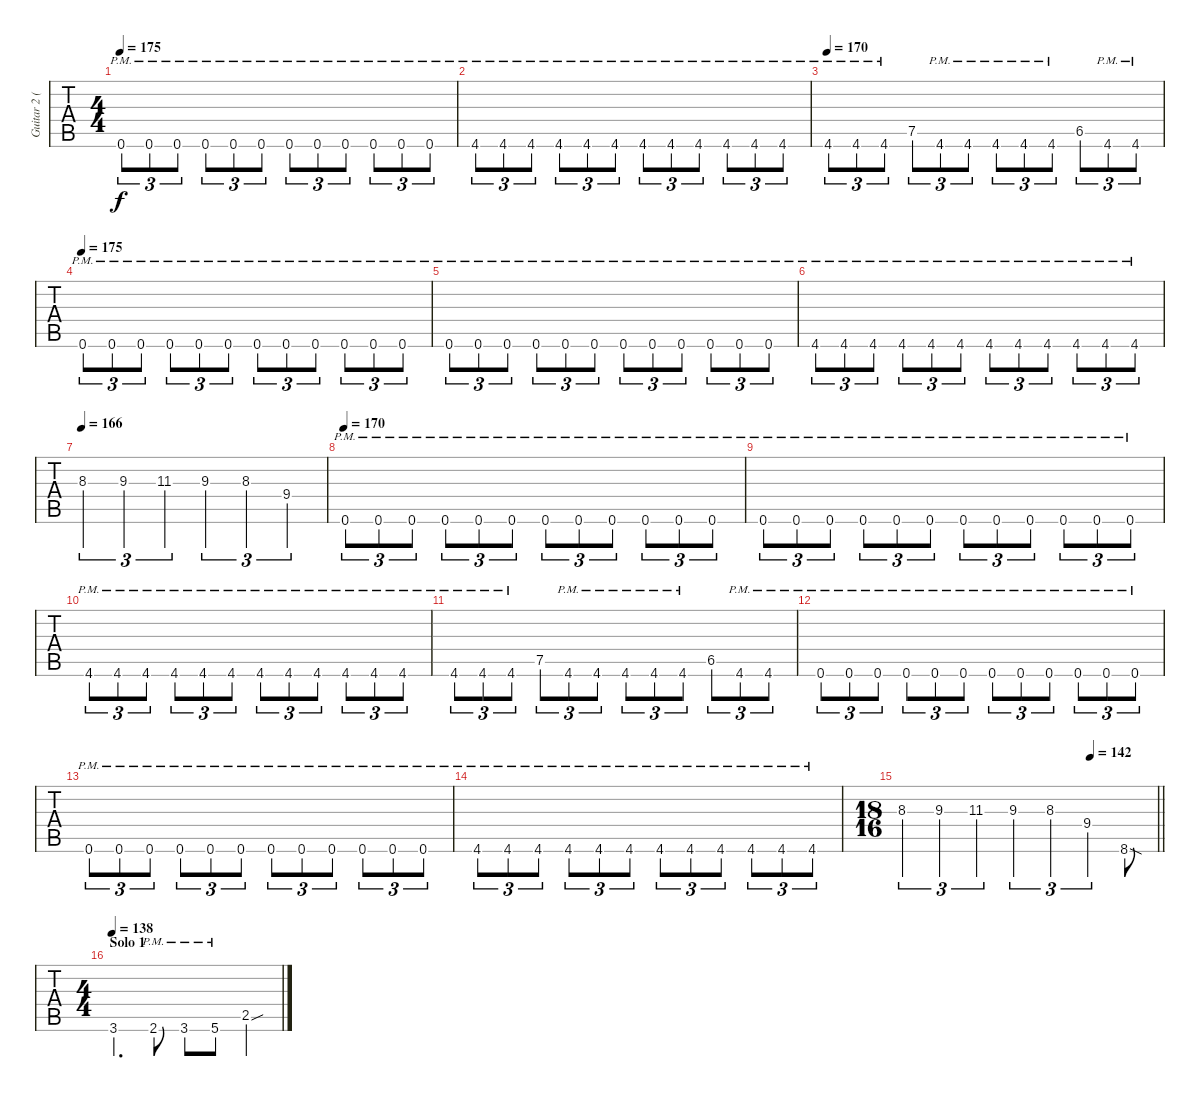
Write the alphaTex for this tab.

\track ("Guitar 2 (James Murphy)" "Guitar 2 (") {instrument distortionguitar}
\staff {tabs}
\tuning (D4 A3 F3 C3 G2 D2) {hide}
\ts (4 4)
\tempo 175
\clef g2
\ks c
0.6{pm}.8{tu (3 2) dy f} 0.6{pm}.8{tu (3 2)} 0.6{pm}.8{tu (3 2)} 0.6{pm}.8{tu (3 2)} 0.6{pm}.8{tu (3 2)} 0.6{pm}.8{tu (3 2)} 0.6{pm}.8{tu (3 2)} 0.6{pm}.8{tu (3 2)} 0.6{pm}.8{tu (3 2)} 0.6{pm}.8{tu (3 2)} 0.6{pm}.8{tu (3 2)} 0.6{pm}.8{tu (3 2)} |
4.6{pm}.8{tu (3 2)} 4.6{pm}.8{tu (3 2)} 4.6{pm}.8{tu (3 2)} 4.6{pm}.8{tu (3 2)} 4.6{pm}.8{tu (3 2)} 4.6{pm}.8{tu (3 2)} 4.6{pm}.8{tu (3 2)} 4.6{pm}.8{tu (3 2)} 4.6{pm}.8{tu (3 2)} 4.6{pm}.8{tu (3 2)} 4.6{pm}.8{tu (3 2)} 4.6{pm}.8{tu (3 2)} |
\tempo 170
4.6{pm}.8{tu (3 2)} 4.6{pm}.8{tu (3 2)} 4.6{pm}.8{tu (3 2)} 7.5.8{tu (3 2)} 4.6{pm}.8{tu (3 2)} 4.6{pm}.8{tu (3 2)} 4.6{pm}.8{tu (3 2)} 4.6{pm}.8{tu (3 2)} 4.6{pm}.8{tu (3 2)} 6.5.8{tu (3 2)} 4.6{pm}.8{tu (3 2)} 4.6{pm}.8{tu (3 2)} |
\tempo 175
0.6{pm}.8{tu (3 2)} 0.6{pm}.8{tu (3 2)} 0.6{pm}.8{tu (3 2)} 0.6{pm}.8{tu (3 2)} 0.6{pm}.8{tu (3 2)} 0.6{pm}.8{tu (3 2)} 0.6{pm}.8{tu (3 2)} 0.6{pm}.8{tu (3 2)} 0.6{pm}.8{tu (3 2)} 0.6{pm}.8{tu (3 2)} 0.6{pm}.8{tu (3 2)} 0.6{pm}.8{tu (3 2)} |
0.6{pm}.8{tu (3 2)} 0.6{pm}.8{tu (3 2)} 0.6{pm}.8{tu (3 2)} 0.6{pm}.8{tu (3 2)} 0.6{pm}.8{tu (3 2)} 0.6{pm}.8{tu (3 2)} 0.6{pm}.8{tu (3 2)} 0.6{pm}.8{tu (3 2)} 0.6{pm}.8{tu (3 2)} 0.6{pm}.8{tu (3 2)} 0.6{pm}.8{tu (3 2)} 0.6{pm}.8{tu (3 2)} |
4.6{pm}.8{tu (3 2)} 4.6{pm}.8{tu (3 2)} 4.6{pm}.8{tu (3 2)} 4.6{pm}.8{tu (3 2)} 4.6{pm}.8{tu (3 2)} 4.6{pm}.8{tu (3 2)} 4.6{pm}.8{tu (3 2)} 4.6{pm}.8{tu (3 2)} 4.6{pm}.8{tu (3 2)} 4.6{pm}.8{tu (3 2)} 4.6{pm}.8{tu (3 2)} 4.6{pm}.8{tu (3 2)} |
\tempo 166
8.3.4{tu (3 2)} 9.3.4{tu (3 2)} 11.3.4{tu (3 2)} 9.3.4{tu (3 2)} 8.3.4{tu (3 2)} 9.4.4{tu (3 2)} |
\tempo 170
0.6{pm}.8{tu (3 2)} 0.6{pm}.8{tu (3 2)} 0.6{pm}.8{tu (3 2)} 0.6{pm}.8{tu (3 2)} 0.6{pm}.8{tu (3 2)} 0.6{pm}.8{tu (3 2)} 0.6{pm}.8{tu (3 2)} 0.6{pm}.8{tu (3 2)} 0.6{pm}.8{tu (3 2)} 0.6{pm}.8{tu (3 2)} 0.6{pm}.8{tu (3 2)} 0.6{pm}.8{tu (3 2)} |
0.6{pm}.8{tu (3 2)} 0.6{pm}.8{tu (3 2)} 0.6{pm}.8{tu (3 2)} 0.6{pm}.8{tu (3 2)} 0.6{pm}.8{tu (3 2)} 0.6{pm}.8{tu (3 2)} 0.6{pm}.8{tu (3 2)} 0.6{pm}.8{tu (3 2)} 0.6{pm}.8{tu (3 2)} 0.6{pm}.8{tu (3 2)} 0.6{pm}.8{tu (3 2)} 0.6{pm}.8{tu (3 2)} |
4.6{pm}.8{tu (3 2)} 4.6{pm}.8{tu (3 2)} 4.6{pm}.8{tu (3 2)} 4.6{pm}.8{tu (3 2)} 4.6{pm}.8{tu (3 2)} 4.6{pm}.8{tu (3 2)} 4.6{pm}.8{tu (3 2)} 4.6{pm}.8{tu (3 2)} 4.6{pm}.8{tu (3 2)} 4.6{pm}.8{tu (3 2)} 4.6{pm}.8{tu (3 2)} 4.6{pm}.8{tu (3 2)} |
4.6{pm}.8{tu (3 2)} 4.6{pm}.8{tu (3 2)} 4.6{pm}.8{tu (3 2)} 7.5.8{tu (3 2)} 4.6{pm}.8{tu (3 2)} 4.6{pm}.8{tu (3 2)} 4.6{pm}.8{tu (3 2)} 4.6{pm}.8{tu (3 2)} 4.6{pm}.8{tu (3 2)} 6.5.8{tu (3 2)} 4.6{pm}.8{tu (3 2)} 4.6{pm}.8{tu (3 2)} |
0.6{pm}.8{tu (3 2)} 0.6{pm}.8{tu (3 2)} 0.6{pm}.8{tu (3 2)} 0.6{pm}.8{tu (3 2)} 0.6{pm}.8{tu (3 2)} 0.6{pm}.8{tu (3 2)} 0.6{pm}.8{tu (3 2)} 0.6{pm}.8{tu (3 2)} 0.6{pm}.8{tu (3 2)} 0.6{pm}.8{tu (3 2)} 0.6{pm}.8{tu (3 2)} 0.6{pm}.8{tu (3 2)} |
0.6{pm}.8{tu (3 2)} 0.6{pm}.8{tu (3 2)} 0.6{pm}.8{tu (3 2)} 0.6{pm}.8{tu (3 2)} 0.6{pm}.8{tu (3 2)} 0.6{pm}.8{tu (3 2)} 0.6{pm}.8{tu (3 2)} 0.6{pm}.8{tu (3 2)} 0.6{pm}.8{tu (3 2)} 0.6{pm}.8{tu (3 2)} 0.6{pm}.8{tu (3 2)} 0.6{pm}.8{tu (3 2)} |
4.6{pm}.8{tu (3 2)} 4.6{pm}.8{tu (3 2)} 4.6{pm}.8{tu (3 2)} 4.6{pm}.8{tu (3 2)} 4.6{pm}.8{tu (3 2)} 4.6{pm}.8{tu (3 2)} 4.6{pm}.8{tu (3 2)} 4.6{pm}.8{tu (3 2)} 4.6{pm}.8{tu (3 2)} 4.6{pm}.8{tu (3 2)} 4.6{pm}.8{tu (3 2)} 4.6{pm}.8{tu (3 2)} |
\ts (18 16)
\tempo (142 0.7407407407407407)
\barLineRight lightlight
8.3.4{tu (3 2)} 9.3.4{tu (3 2)} 11.3.4{tu (3 2)} 9.3.4{tu (3 2)} 8.3.4{tu (3 2)} 9.4.4{tu (3 2)} 8.6{sod}.8{volume 13} |
\ts (4 4)
\section ("" "Solo 1")
\tempo 142
\tempo 138
3.6.4{d} 2.6{pm}.8 3.6{pm}.8 5.6{pm}.8 2.5{sou}.4
